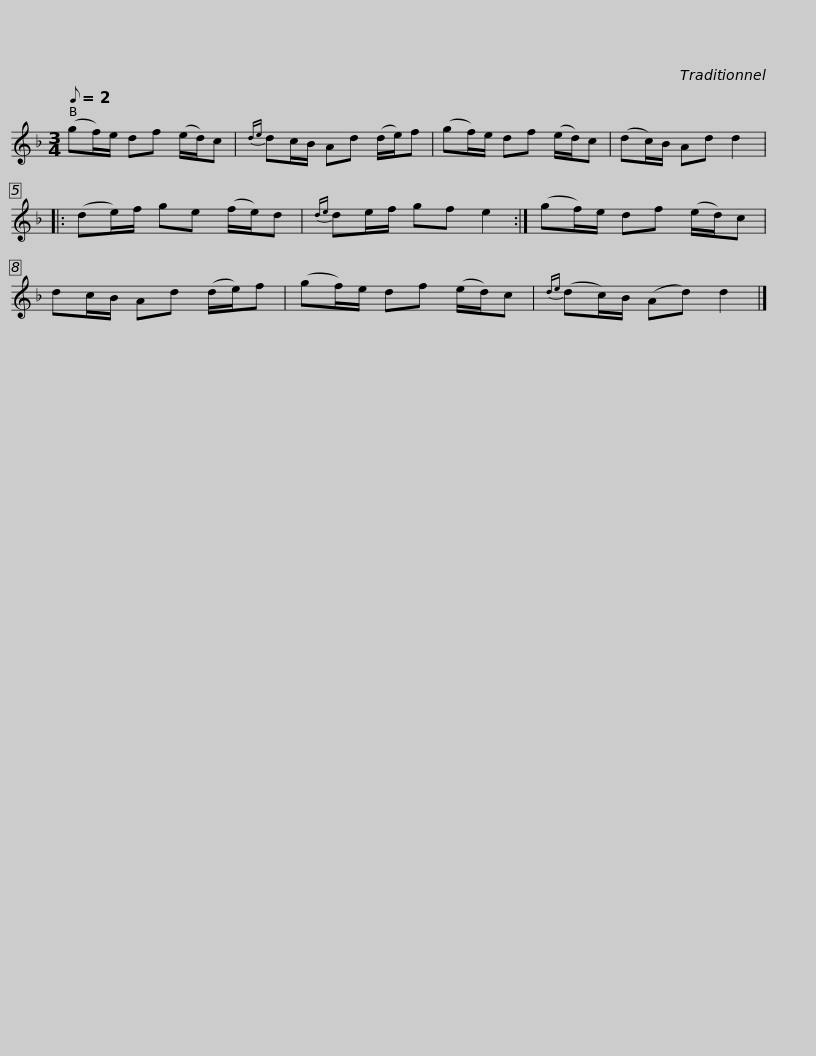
X:1
L:1/8
Q:1/8=2
M:3/4
I:linebreak $
K:Dmin
V:1 treble
V:1
 (gf/)e/ df (e/d/)c |{de} dc/B/ Ad (d/e/)f | (gf/)e/ df (e/d/)c | (dc/)B/ Ad d2 |: (de/)f/ ge (f/e/)d |$ %5
{de} de/f/ gf e2 :| (gf/)e/ df (e/d/)c | dc/B/ Ad (d/e/)f | (gf/)e/ df (e/d/)c |{de} (dc/)B/ (Ad) d2 |] %10
